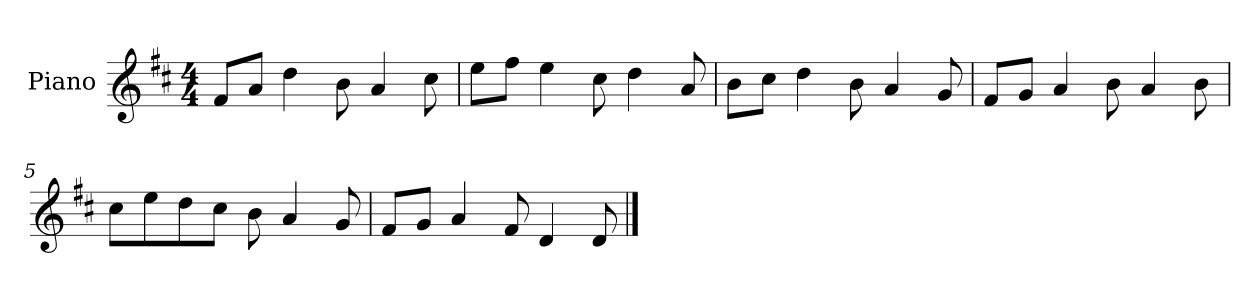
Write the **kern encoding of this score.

**kern
*part1
*staff1
*I"Piano
*I'P-no
*clefG2
*k[f#c#]
*M4/4
*MM90
=1
8f#/L
8a/J
4dd\
8b\
4a/
8cc#\
=2
8ee\L
8ff#\J
4ee\
8cc#\
4dd\
8a/
=3
8b\L
8cc#\J
4dd\
8b\
4a/
8g/
=4
8f#/L
8g/J
4a/
8b\
4a/
8b\
=5
8cc#\L
8ee\
8dd\
8cc#\J
8b\
4a/
8g/
!!LO:LB:g=z
=6
8f#/L
8g/J
4a/
8f#/
4d/
8d/
==
*-
